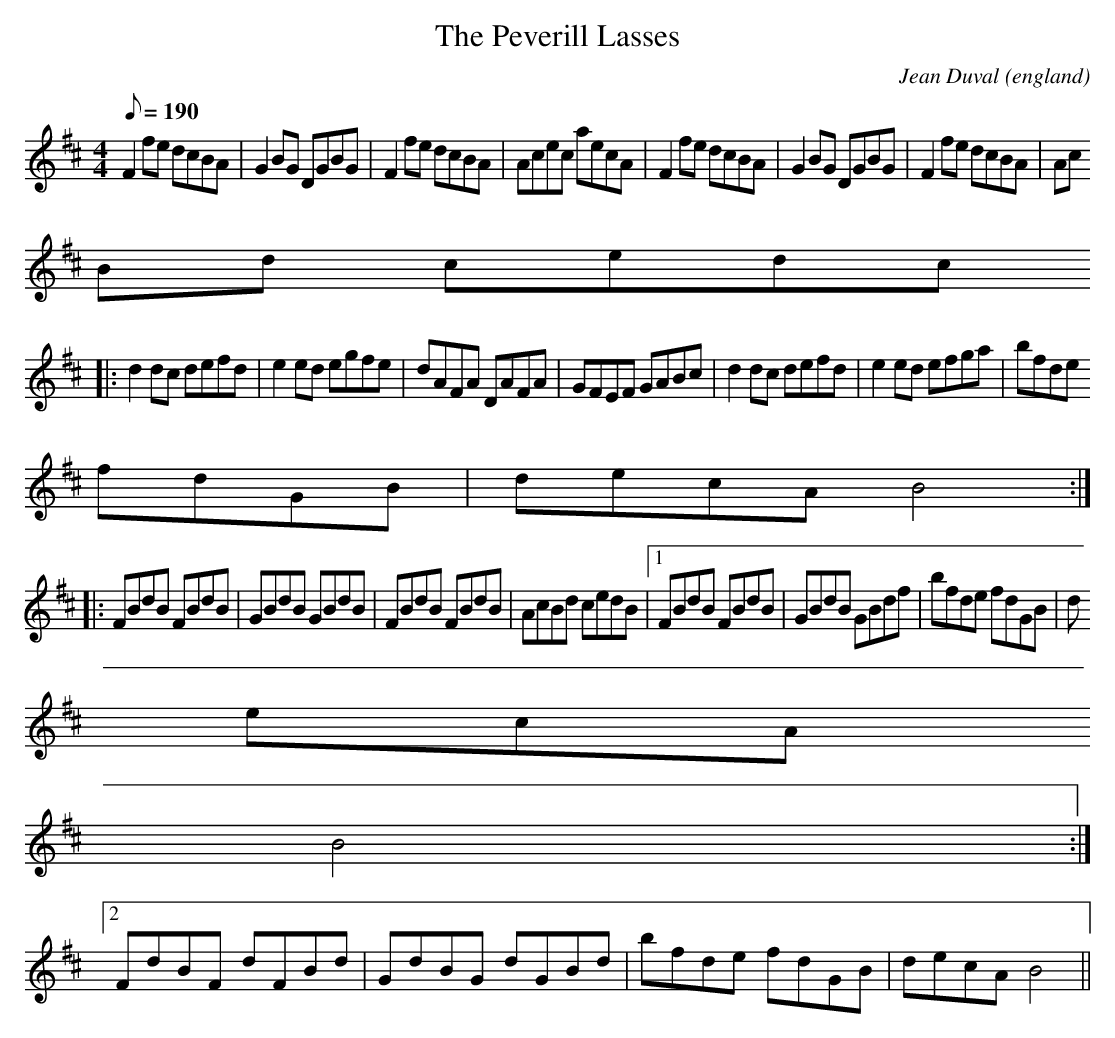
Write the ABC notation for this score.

X:1
T:The Peverill Lasses
O:england
M:4/4
L:1/8
Q:190
C:Jean Duval
K:Bm
F2fe dcBA|G2BG DGBG|F2fe dcBA|Acec aecA|F2fe dcBA|G2BG DGBG|F2fe dcBA|Ac
Bd cedc
|:d2 dc defd|e2 ed egfe|dAFA DAFA|GFEF GABc|d2 dc defd|e2 ed efga|bfde
fdGB|decA B4:|:
FBdB FBdB|GBdB GBdB|FBdB FBdB|AcBd cedB|1FBdB FBdB|GBdB GBdf|bfde fdGB|d
ecA
B4:|2
FdBF dFBd|GdBG dGBd|bfde fdGB|decA B4||
